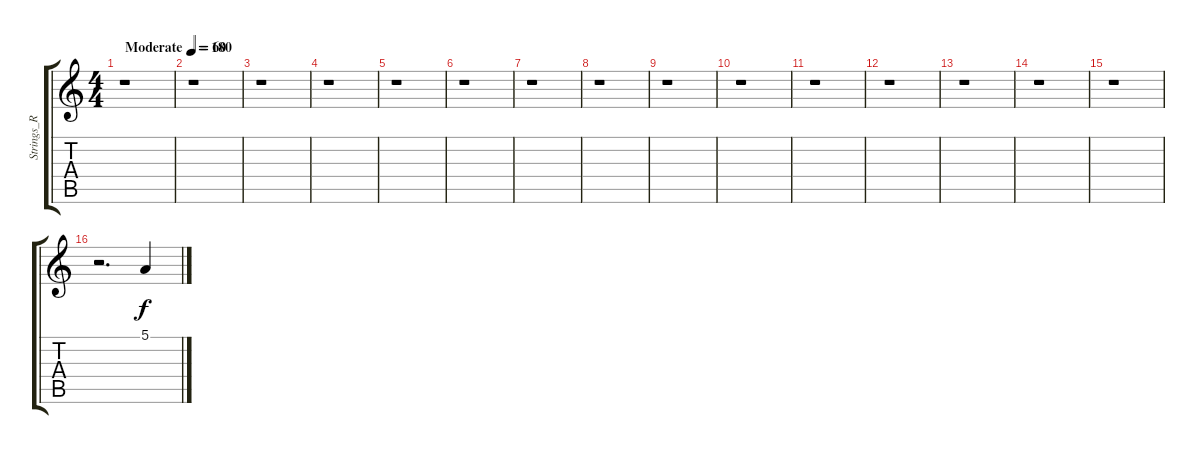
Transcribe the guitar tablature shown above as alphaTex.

\track ("Strings_R" "Strings_R") {instrument stringensemble1}
\staff {score tabs}
\tuning (E4 B3 G3 D3 A2 E2) {hide}
\ts (4 4)
\tempo (180 "Moderate")
\clef g2
\ks c
r.1{dy f instrument stringensemble1} |
\tempo 60
r.1 |
r.1 |
r.1 |
r.1 |
r.1 |
r.1 |
r.1 |
r.1 |
r.1 |
r.1 |
r.1 |
r.1 |
r.1 |
r.1 |
r.2{d} 5.1.4
